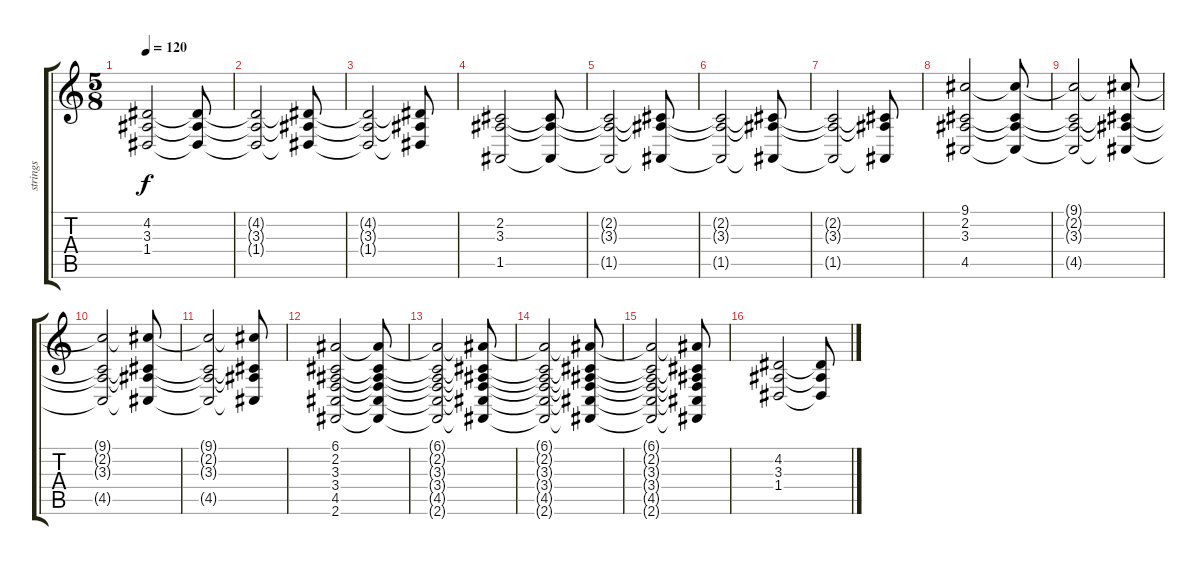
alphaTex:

\track ("strings" "strings") {instrument stringensemble1}
\staff {score tabs}
\tuning (E4 B3 G3 D3 A2 E2) {hide}
\ts (5 8)
\tempo 120
\clef g2
\ks c
(4.2{t} 3.3{t} 1.4{t}).2{dy f} (4.2{t} 3.3{t} 1.4{t}).8 |
(4.2{t} 3.3{t} 1.4{t}).2 (4.2{t} 3.3{t} 1.4{t}).8 |
(4.2{t} 3.3{t} 1.4{t}).2 (4.2{t} 3.3{t} 1.4{t}).8 |
(2.2 3.3 1.5).2 (2.2{t} 3.3{t} 1.5{t}).8 |
(2.2{t} 3.3{t} 1.5{t}).2 (2.2{t} 3.3{t} 1.5{t}).8 |
(2.2{t} 3.3{t} 1.5{t}).2 (2.2{t} 3.3{t} 1.5{t}).8 |
(2.2{t} 3.3{t} 1.5{t}).2 (2.2{t} 3.3{t} 1.5{t}).8 |
(9.1 2.2 3.3 4.5).2 (9.1{t} 2.2{t} 3.3{t} 4.5{t}).8 |
(9.1{t} 2.2{t} 3.3{t} 4.5{t}).2 (9.1{t} 2.2{t} 3.3{t} 4.5{t}).8 |
(9.1{t} 2.2{t} 3.3{t} 4.5{t}).2 (9.1{t} 2.2{t} 3.3{t} 4.5{t}).8 |
(9.1{t} 2.2{t} 3.3{t} 4.5{t}).2 (9.1{t} 2.2{t} 3.3{t} 4.5{t}).8 |
(6.1 2.2 3.3 3.4 4.5 2.6).2 (6.1{t} 2.2{t} 3.3{t} 3.4{t} 4.5{t} 2.6{t}).8 |
(6.1{t} 2.2{t} 3.3{t} 3.4{t} 4.5{t} 2.6{t}).2 (6.1{t} 2.2{t} 3.3{t} 3.4{t} 4.5{t} 2.6{t}).8 |
(6.1{t} 2.2{t} 3.3{t} 3.4{t} 4.5{t} 2.6{t}).2 (6.1{t} 2.2{t} 3.3{t} 3.4{t} 4.5{t} 2.6{t}).8 |
(6.1{t} 2.2{t} 3.3{t} 3.4{t} 4.5{t} 2.6{t}).2 (6.1{t} 2.2{t} 3.3{t} 3.4{t} 4.5{t} 2.6{t}).8 |
(4.2 3.3 1.4).2 (4.2{t} 3.3{t} 1.4{t}).8
